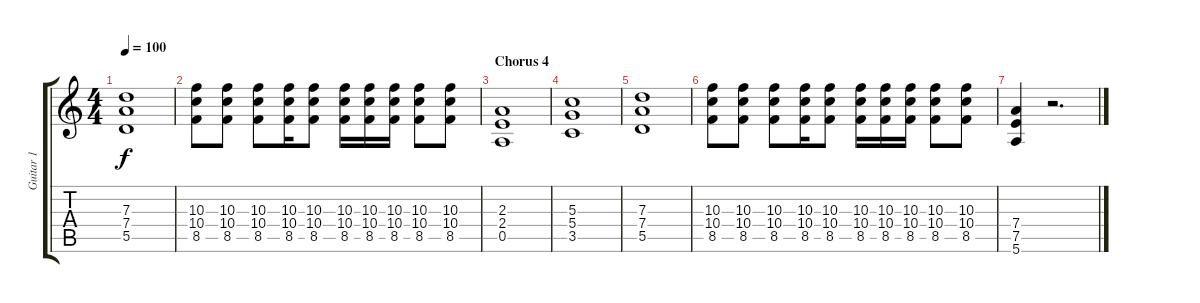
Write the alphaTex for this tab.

\track ("Guitar 1" "Guitar 1") {instrument distortionguitar}
\staff {score tabs}
\tuning (E4 B3 G3 D3 A2 E2) {hide}
\ts (4 4)
\tempo 100
\clef g2
\ks c
(7.3 7.4 5.5).1{dy f} |
(10.3 10.4 8.5).8 (10.3 10.4 8.5).8 (10.3 10.4 8.5).8 (10.3 10.4 8.5).16 (10.3 10.4 8.5).8 (10.3 10.4 8.5).16 (10.3 10.4 8.5).16 (10.3 10.4 8.5).16 (10.3 10.4 8.5).8 (10.3 10.4 8.5).8 |
\section ("" "Chorus 4")
(2.3 2.4 0.5).1{instrument distortionguitar} |
(5.3 5.4 3.5).1 |
(7.3 7.4 5.5).1 |
(10.3 10.4 8.5).8 (10.3 10.4 8.5).8 (10.3 10.4 8.5).8 (10.3 10.4 8.5).16 (10.3 10.4 8.5).8 (10.3 10.4 8.5).16 (10.3 10.4 8.5).16 (10.3 10.4 8.5).16 (10.3 10.4 8.5).8 (10.3 10.4 8.5).8 |
(7.4 7.5 5.6).4 r.2{d}
